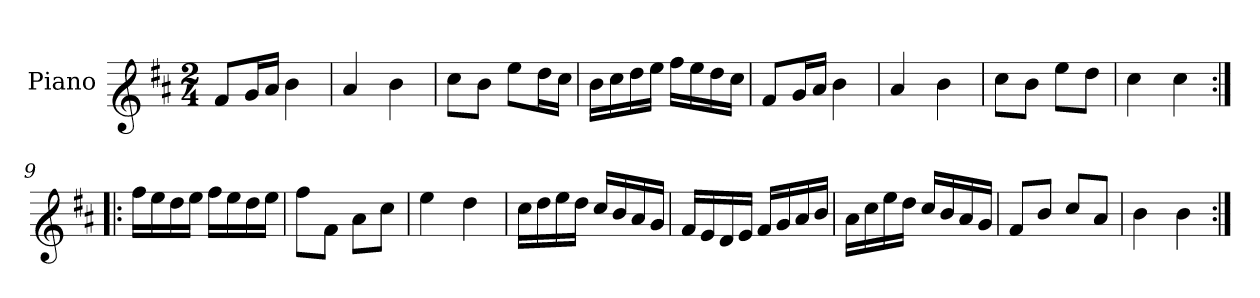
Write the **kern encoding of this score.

**kern
*part1
*staff1
*I"Piano
*I'Pno.
*clefG1
*k[f#c#]
*M2/4
=1
8a/L
16b/L
16cc#/JJ
4dd\
=2
4cc#/
4dd\
=3
8ee\L
8dd\J
8gg\L
16ff#\L
16ee\JJ
=4
16dd\LL
16ee\
16ff#\
16gg\JJ
16aa\LL
16gg\
16ff#\
16ee\JJ
=5
8a/L
16b/L
16cc#/JJ
4dd\
=6
4cc#/
4dd\
=7
8ee\L
8dd\J
8gg\L
8ff#\J
=8
4ee\
4ee\
=9:|!|:
16aa\LL
16gg\
16ff#\
16gg\JJ
16aa\LL
16gg\
16ff#\
16gg\JJ
=10
8aa\L
8a\J
8cc#\L
8ee\J
=11
4gg\
4ff#\
=12
16ee\LL
16ff#\
16gg\
16ff#\JJ
16ee/LL
16dd/
16cc#/
16b/JJ
=13
16a/LL
16g/
16f#/
16g/JJ
16a/LL
16b/
16cc#/
16dd/JJ
=14
16cc#\LL
16ee\
16gg\
16ff#\JJ
16ee/LL
16dd/
16cc#/
16b/JJ
=15
8a/L
8dd/J
8ee/L
8cc#/J
=16
4dd\
4dd\
=:|!
*-
